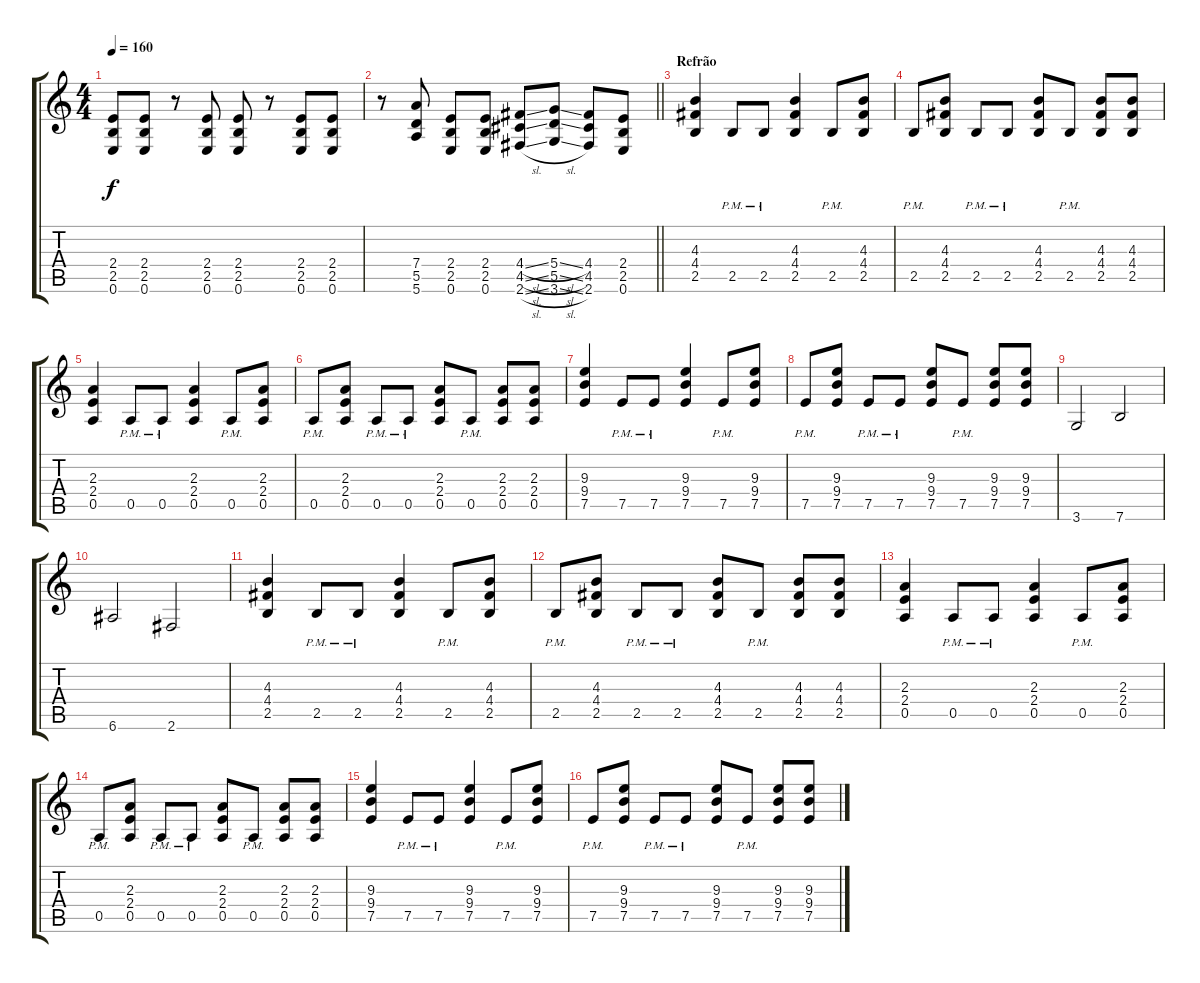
\track "" {instrument overdrivenguitar}
\staff {score tabs}
\tuning (E4 B3 G3 D3 A2 E2) {hide}
\ts (4 4)
\tempo 160
\clef g2
\ks c
(2.4 2.5 0.6).8{dy f} (2.4 2.5 0.6).8 r.8 (2.4 2.5 0.6).8 (2.4 2.5 0.6).8 r.8 (2.4 2.5 0.6).8 (2.4 2.5 0.6).8 |
\barLineRight lightlight
r.8 (7.4 5.5 5.6).8 (2.4 2.5 0.6).8 (2.4 2.5 0.6).8 (4.4{sl} 4.5{sl} 2.6{sl}).8 (5.4{sl} 5.5{sl} 3.6{sl}).8 (4.4 4.5 2.6).8 (2.4 2.5 0.6).8 |
\section ("" "Refrão")
(4.3 4.4 2.5).4 2.5{pm}.8 2.5{pm}.8 (4.3 4.4 2.5).4 2.5{pm}.8 (4.3 4.4 2.5).8 |
2.5{pm}.8 (4.3 4.4 2.5).8 2.5{pm}.8 2.5{pm}.8 (4.3 4.4 2.5).8 2.5{pm}.8 (4.3 4.4 2.5).8 (4.3 4.4 2.5).8 |
(2.3 2.4 0.5).4 0.5{pm}.8 0.5{pm}.8 (2.3 2.4 0.5).4 0.5{pm}.8 (2.3 2.4 0.5).8 |
0.5{pm}.8 (2.3 2.4 0.5).8 0.5{pm}.8 0.5{pm}.8 (2.3 2.4 0.5).8 0.5{pm}.8 (2.3 2.4 0.5).8 (2.3 2.4 0.5).8 |
(9.3 9.4 7.5).4 7.5{pm}.8 7.5{pm}.8 (9.3 9.4 7.5).4 7.5{pm}.8 (9.3 9.4 7.5).8 |
7.5{pm}.8 (9.3 9.4 7.5).8 7.5{pm}.8 7.5{pm}.8 (9.3 9.4 7.5).8 7.5{pm}.8 (9.3 9.4 7.5).8 (9.3 9.4 7.5).8 |
3.6.2 7.6.2 |
6.6.2 2.6.2 |
(4.3 4.4 2.5).4 2.5{pm}.8 2.5{pm}.8 (4.3 4.4 2.5).4 2.5{pm}.8 (4.3 4.4 2.5).8 |
2.5{pm}.8 (4.3 4.4 2.5).8 2.5{pm}.8 2.5{pm}.8 (4.3 4.4 2.5).8 2.5{pm}.8 (4.3 4.4 2.5).8 (4.3 4.4 2.5).8 |
(2.3 2.4 0.5).4 0.5{pm}.8 0.5{pm}.8 (2.3 2.4 0.5).4 0.5{pm}.8 (2.3 2.4 0.5).8 |
0.5{pm}.8 (2.3 2.4 0.5).8 0.5{pm}.8 0.5{pm}.8 (2.3 2.4 0.5).8 0.5{pm}.8 (2.3 2.4 0.5).8 (2.3 2.4 0.5).8 |
(9.3 9.4 7.5).4 7.5{pm}.8 7.5{pm}.8 (9.3 9.4 7.5).4 7.5{pm}.8 (9.3 9.4 7.5).8 |
7.5{pm}.8 (9.3 9.4 7.5).8 7.5{pm}.8 7.5{pm}.8 (9.3 9.4 7.5).8 7.5{pm}.8 (9.3 9.4 7.5).8 (9.3 9.4 7.5).8
